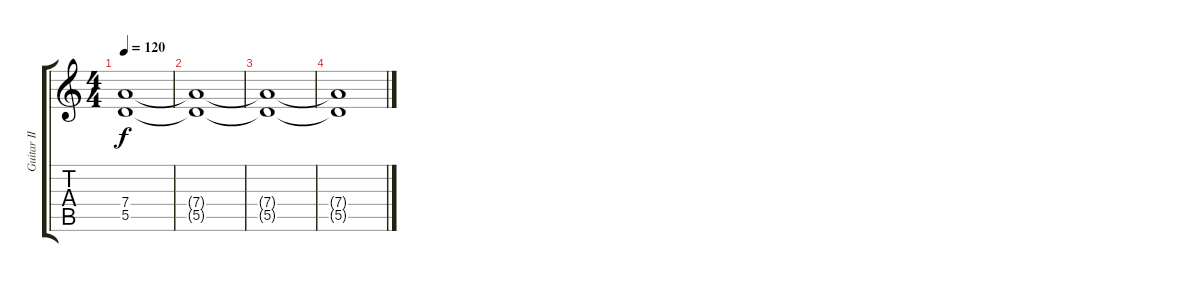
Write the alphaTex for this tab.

\track ("Guitar II" "Guitar II") {instrument distortionguitar}
\staff {score tabs}
\tuning (E4 B3 G3 D3 A2 E2) {hide}
\ts (4 4)
\tempo 120
\clef g2
\ks c
(7.4{t} 5.5{t}).1{dy f} |
(7.4{t} 5.5{t}).1 |
(7.4{t} 5.5{t}).1 |
(7.4{t} 5.5{t}).1
